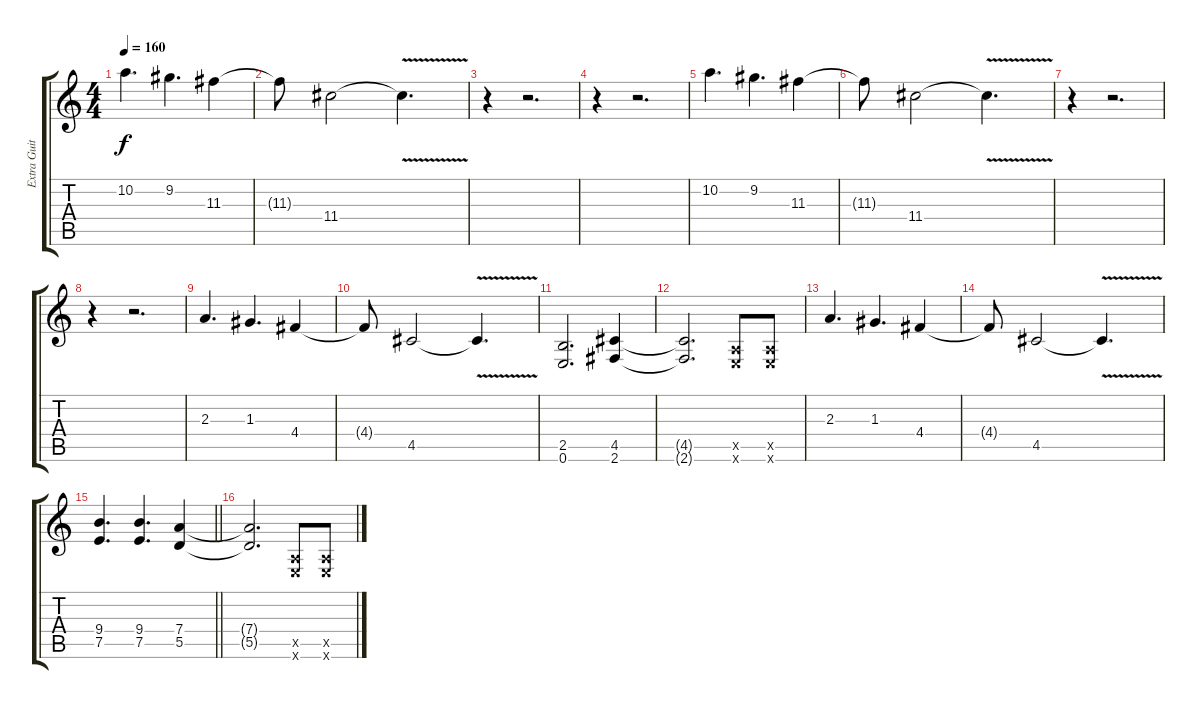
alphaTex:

\track ("Extra Guitar" "Extra Guit") {instrument distortionguitar}
\staff {score tabs}
\tuning (E4 B3 G3 D3 A2 E2) {hide}
\ts (4 4)
\tempo 160
\clef g2
\ks c
10.2.4{d dy f} 9.2.4{d} 11.3.4 |
11.3{t}.8 11.4.2 11.4{v t}.4{d} |
r.4 r.2{d} |
r.4 r.2{d} |
10.2.4{d} 9.2.4{d} 11.3.4 |
11.3{t}.8 11.4.2 11.4{v t}.4{d} |
r.4 r.2{d} |
r.4 r.2{d} |
2.3.4{d} 1.3.4{d} 4.4.4 |
4.4{t}.8 4.5.2 4.5{v t}.4{d} |
(2.5 0.6).2{d} (4.5 2.6).4 |
(4.5{t} 2.6{t}).2{d} (0.5{x} 0.6{x}).8 (0.5{x} 0.6{x}).8 |
2.3.4{d} 1.3.4{d} 4.4.4 |
4.4{t}.8 4.5.2 4.5{v t}.4{d} |
\barLineRight lightlight
(9.4 7.5).4{d} (9.4 7.5).4{d} (7.4 5.5).4 |
(7.4{t} 5.5{t}).2{d} (0.5{x} 0.6{x}).8 (0.5{x} 0.6{x}).8
